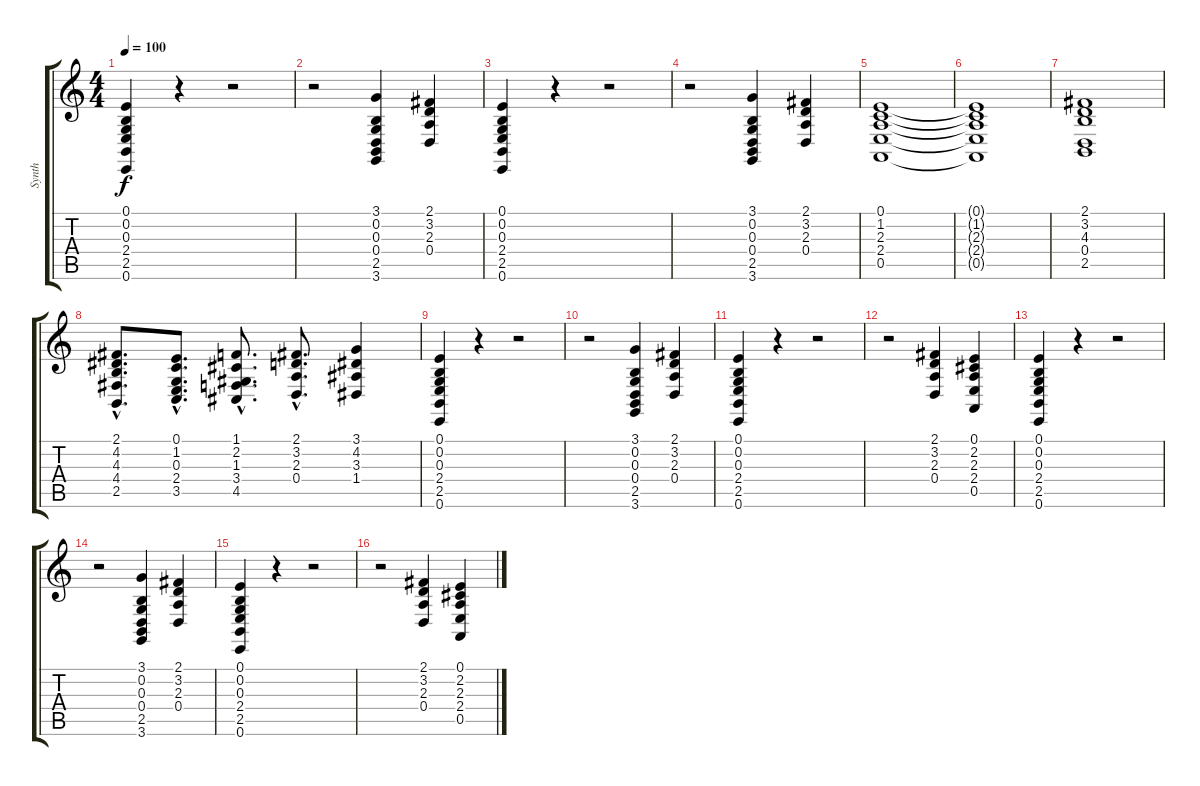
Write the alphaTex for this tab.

\track ("Synth" "Synth") {instrument stringensemble1}
\staff {score tabs}
\tuning (E4 B3 G3 D3 A2 E2) {hide}
\ts (4 4)
\tempo 100
\clef g2
\ks c
(0.1 0.2 0.3 2.4 2.5 0.6).4{dy f} r.4 r.2 |
r.2 (3.1 0.2 0.3 0.4 2.5 3.6).4 (2.1 3.2 2.3 0.4).4 |
(0.1 0.2 0.3 2.4 2.5 0.6).4 r.4 r.2 |
r.2 (3.1 0.2 0.3 0.4 2.5 3.6).4 (2.1 3.2 2.3 0.4).4 |
(0.1 1.2 2.3 2.4 0.5).1 |
(0.1{t} 1.2{t} 2.3{t} 2.4{t} 0.5{t}).1 |
(2.1 3.2 4.3 0.4 2.5).1 |
(2.1{hac} 4.2{hac} 4.3{hac} 4.4{hac} 2.5{hac}).8{d} (0.1{hac} 1.2{hac} 0.3{hac} 2.4{hac} 3.5{hac}).8{d} (1.1{hac} 2.2{hac} 1.3{hac} 3.4{hac} 4.5{hac}).8{d} (2.1{hac} 3.2{hac} 2.3{hac} 0.4{hac}).8{d} (3.1 4.2 3.3 1.4).4 |
(0.1 0.2 0.3 2.4 2.5 0.6).4 r.4 r.2 |
r.2 (3.1 0.2 0.3 0.4 2.5 3.6).4 (2.1 3.2 2.3 0.4).4 |
(0.1 0.2 0.3 2.4 2.5 0.6).4 r.4 r.2 |
r.2 (2.1 3.2 2.3 0.4).4 (0.1 2.2 2.3 2.4 0.5).4 |
(0.1 0.2 0.3 2.4 2.5 0.6).4 r.4 r.2 |
r.2 (3.1 0.2 0.3 0.4 2.5 3.6).4 (2.1 3.2 2.3 0.4).4 |
(0.1 0.2 0.3 2.4 2.5 0.6).4 r.4 r.2 |
r.2 (2.1 3.2 2.3 0.4).4 (0.1 2.2 2.3 2.4 0.5).4
